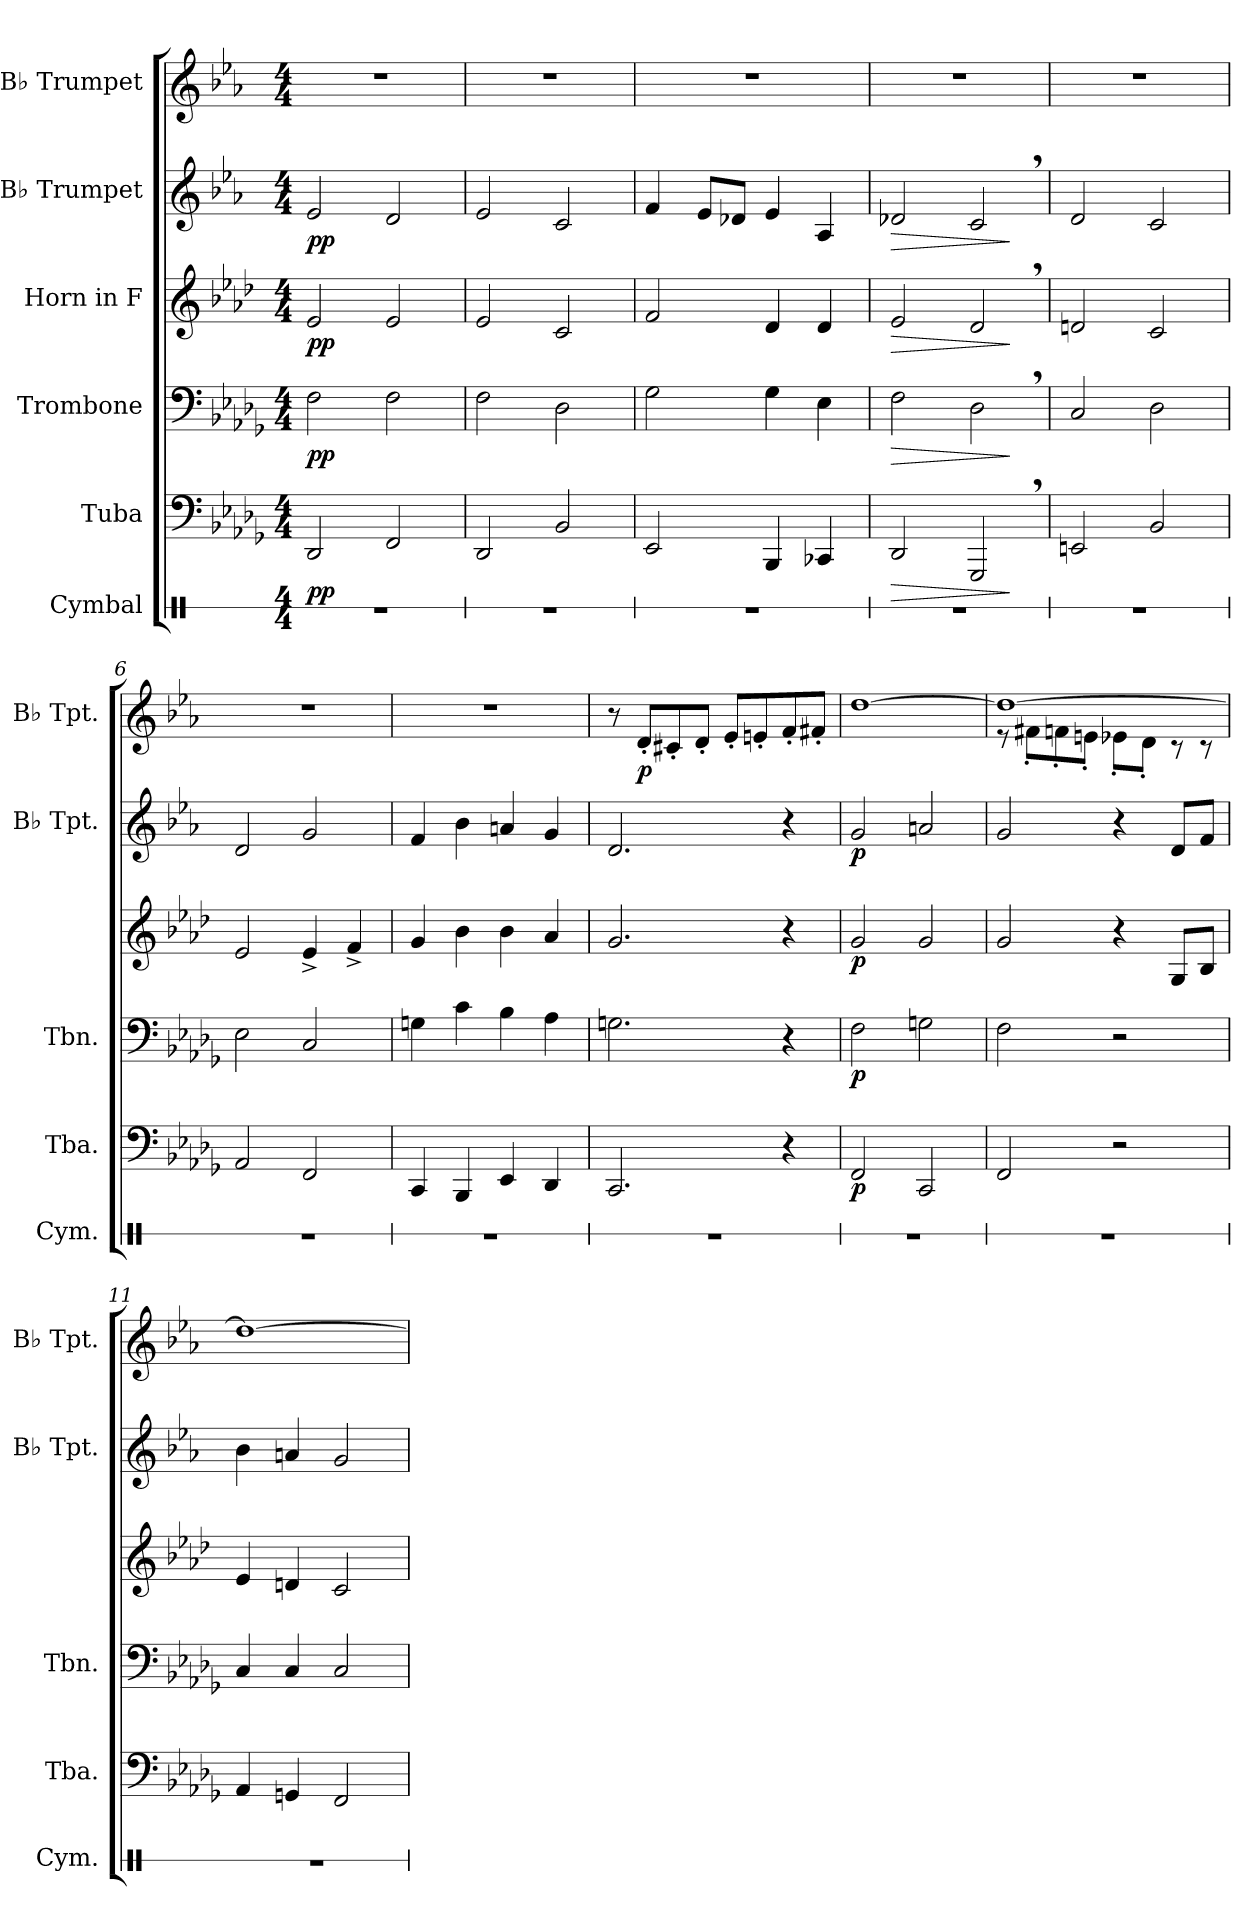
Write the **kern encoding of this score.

**kern	**kern	**dynam	**kern	**dynam	**kern	**dynam	**kern	**dynam	**kern	**dynam
*part6	*part5	*part5	*part4	*part4	*part3	*part3	*part2	*part2	*part1	*part1
*staff6	*staff5	*staff5	*staff4	*staff4	*staff3	*staff3	*staff2	*staff2	*staff1	*staff1
*I"Cymbal	*I"Tuba	*	*I"Trombone	*	*I"Horn in F	*	*I"B♭ Trumpet	*	*I"B♭ Trumpet	*
*I'Cym.	*I'Tba.	*	*I'Tbn.	*	*	*	*I'B♭ Tpt.	*	*I'B♭ Tpt.	*
*stria1	*	*	*	*	*	*	*	*	*	*
*clefX	*clefF4	*	*clefF4	*	*clefG2	*	*clefG2	*	*clefG2	*
*	*	*	*	*	*ITrd4c7	*	*ITrd1c2	*	*ITrd1c2	*
*k[]	*k[b-e-a-d-g-]	*	*k[b-e-a-d-g-]	*	*k[b-e-a-d-g-]	*	*k[b-e-a-d-g-]	*	*k[b-e-a-d-g-]	*
*M4/4	*M4/4	*	*M4/4	*	*M4/4	*	*M4/4	*	*M4/4	*
*MM50	*MM50	*	*MM50	*	*MM50	*	*MM50	*	*MM50	*
=1	=1	=1	=1	=1	=1	=1	=1	=1	=1	=1
!	!	!LO:DY:b	!	!LO:DY:b	!	!LO:DY:b	!	!LO:DY:b	!	!
1r	2DD-/	pp	2F\	pp	2A-/	pp	2d-/	pp	1r	.
.	2FF/	.	2F\	.	2A-/	.	2c/	.	.	.
=2	=2	=2	=2	=2	=2	=2	=2	=2	=2	=2
1r	2DD-/	.	2F\	.	2A-/	.	2d-/	.	1r	.
.	2BB-/	.	2D-\	.	2F/	.	2B-/	.	.	.
=3	=3	=3	=3	=3	=3	=3	=3	=3	=3	=3
*	*	*	*	*	*	*	*	*	*MM55	*
1r	2EE-/	.	2G-\	.	2B-/	.	4e-/	.	1r	.
.	.	.	.	.	.	.	8d-/L	.	.	.
.	.	.	.	.	.	.	8c-X/J	.	.	.
.	4BBB-/	.	4G-\	.	4G-/	.	4d-/	.	.	.
.	4CC-X/	.	4E-\	.	4G-/	.	4G-/	.	.	.
=4	=4	=4	=4	=4	=4	=4	=4	=4	=4	=4
!	!	!LO:HP:b	!	!LO:HP:b	!	!LO:HP:b	!	!LO:HP:b	!	!
1r	2DD-/	>	2F\	>	2A-/	>	2c-X/	>	1r	.
.	2GGG-,/	.	2D-,\	.	2G-,/	.	2B-,/	.	.	.
.	.	]	.	]	.	]	.	]	.	.
!!LO:LB:g=z
=5	=5	=5	=5	=5	=5	=5	=5	=5	=5	=5
1r	2EEn/	.	2C/	.	2Gn/	.	2c/	.	1r	.
.	2BB-/	.	2D-\	.	2F/	.	2B-/	.	.	.
=6	=6	=6	=6	=6	=6	=6	=6	=6	=6	=6
1r	2AA-/	.	2E-\	.	2A-/	.	2c/	.	1r	.
.	2FF/	.	2C/	.	4A-^/	.	2f/	.	.	.
.	.	.	.	.	4B-^/	.	.	.	.	.
=7	=7	=7	=7	=7	=7	=7	=7	=7	=7	=7
1r	4CC/	.	4Gn\	.	4c/	.	4e-/	.	1r	.
.	4BBB-/	.	4c\	.	4e-\	.	4a-\	.	.	.
.	4EE-/	.	4B-\	.	4e-\	.	4gn/	.	.	.
.	4DD-/	.	4A-\	.	4d-/	.	4f/	.	.	.
=8	=8	=8	=8	=8	=8	=8	=8	=8	=8	=8
1r	2.CC/	.	2.Gn\	.	2.c/	.	2.c/	.	8r	.
*	*	*	*	*	*	*	*	*	*MM60	*
!	!	!	!	!	!	!	!	!	!	!LO:DY:b
.	.	.	.	.	.	.	.	.	8c'/L	p
.	.	.	.	.	.	.	.	.	8Bn'/	.
.	.	.	.	.	.	.	.	.	8c'/J	.
.	.	.	.	.	.	.	.	.	8d-'/L	.
.	.	.	.	.	.	.	.	.	8dn'/	.
.	4r	.	4r	.	4r	.	4r	.	8e-'/	.
.	.	.	.	.	.	.	.	.	8en'/J	.
!!LO:PB:g=z
=9	=9	=9	=9	=9	=9	=9	=9	=9	=9	=9
!	!	!LO:DY:b	!	!LO:DY:b	!	!LO:DY:b	!	!LO:DY:b	!	!
1r	2FF/	p	2F\	p	2c/	p	2f/	p	[1cc	.
.	2CC/	.	2Gn\	.	2c/	.	2gn/	.	.	.
=10	=10	=10	=10	=10	=10	=10	=10	=10	=10	=10
*	*	*	*	*	*	*	*	*	*^	*
1r	2FF/	.	2F\	.	2c/	.	2f/	.	1cc_	8r	.
.	.	.	.	.	.	.	.	.	.	8en'\L	.
.	.	.	.	.	.	.	.	.	.	8e-X'\	.
.	.	.	.	.	.	.	.	.	.	8dn'\J	.
.	2r	.	2r	.	4r	.	4r	.	.	8d-X'\L	.
.	.	.	.	.	.	.	.	.	.	8c'\J	.
.	.	.	.	.	8C/L	.	8c/L	.	.	8r	.
.	.	.	.	.	8E-/J	.	8e-/J	.	.	8r	.
*	*	*	*	*	*	*	*	*	*v	*v	*
=11	=11	=11	=11	=11	=11	=11	=11	=11	=11	=11
1r	4AA-/	.	4C/	.	4A-/	.	4a-\	.	1cc_	.
.	4GGn/	.	4C/	.	4Gn/	.	4gn/	.	.	.
.	2FF/	.	2C/	.	2F/	.	2f/	.	.	.
=	=	=	=	=	=	=	=	=	=	=
*-	*-	*-	*-	*-	*-	*-	*-	*-	*-	*-
